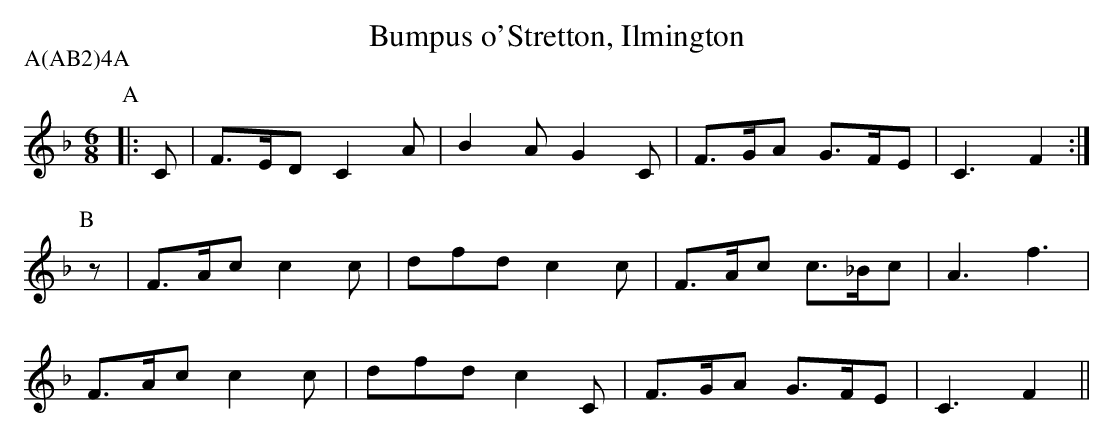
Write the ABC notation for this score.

X:1
T:Bumpus o'Stretton, Ilmington
M:6/8
L:1/8
P:A(AB2)4A
K:F
P:A
|:C|F>ED C2A|B2A G2C|F>GA G>FE |C3 F2:|
P:B
z|F>Ac c2c|dfd c2c|F>Ac c>_Bc|A3 f3 |
F>Ac c2c|dfd c2C|F>GA G>FE |C3 F2||
